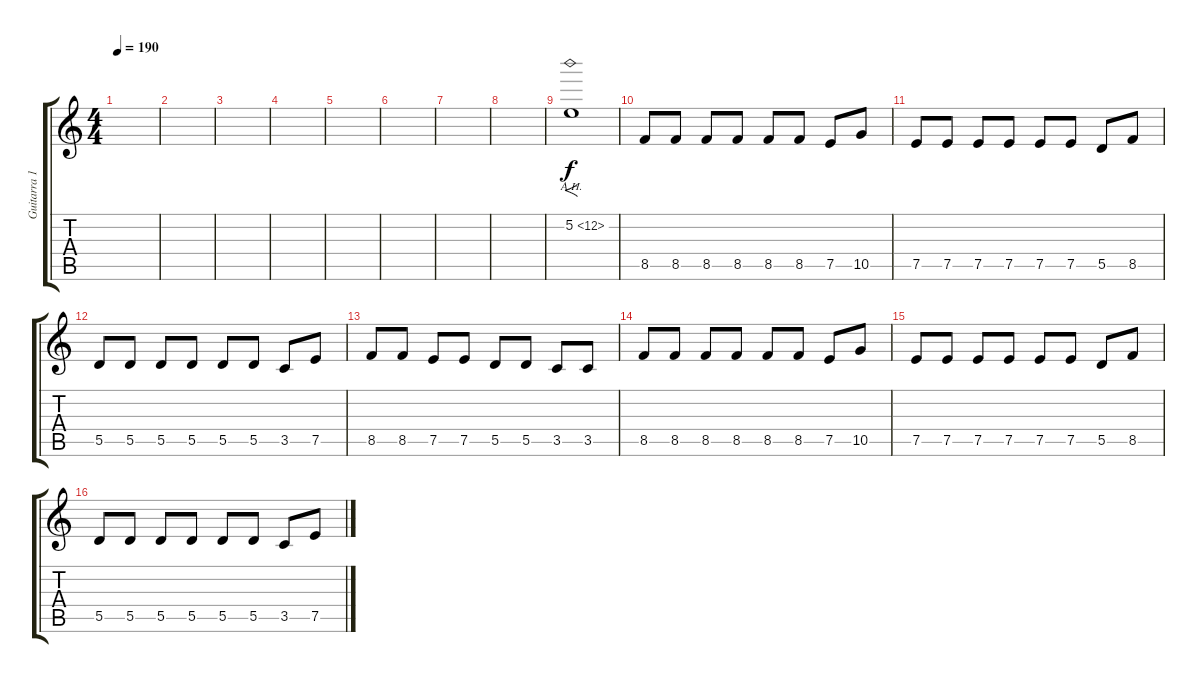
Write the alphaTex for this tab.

\track ("Guitarra 1" "Guitarra 1") {instrument distortionguitar}
\staff {score tabs}
\tuning (E4 B3 G3 D3 A2 E2) {hide}
\ts (4 4)
\tempo 190
\clef g2
\ks c
|
|
|
|
|
|
|
|
5.2{ah 7}.1{f} |
8.5.8{dy f} 8.5.8 8.5.8 8.5.8 8.5.8 8.5.8 7.5.8 10.5.8 |
7.5.8 7.5.8 7.5.8 7.5.8 7.5.8 7.5.8 5.5.8 8.5.8 |
5.5.8 5.5.8 5.5.8 5.5.8 5.5.8 5.5.8 3.5.8 7.5.8 |
8.5.8 8.5.8 7.5.8 7.5.8 5.5.8 5.5.8 3.5.8 3.5.8 |
8.5.8 8.5.8 8.5.8 8.5.8 8.5.8 8.5.8 7.5.8 10.5.8 |
7.5.8 7.5.8 7.5.8 7.5.8 7.5.8 7.5.8 5.5.8 8.5.8 |
5.5.8 5.5.8 5.5.8 5.5.8 5.5.8 5.5.8 3.5.8 7.5.8
